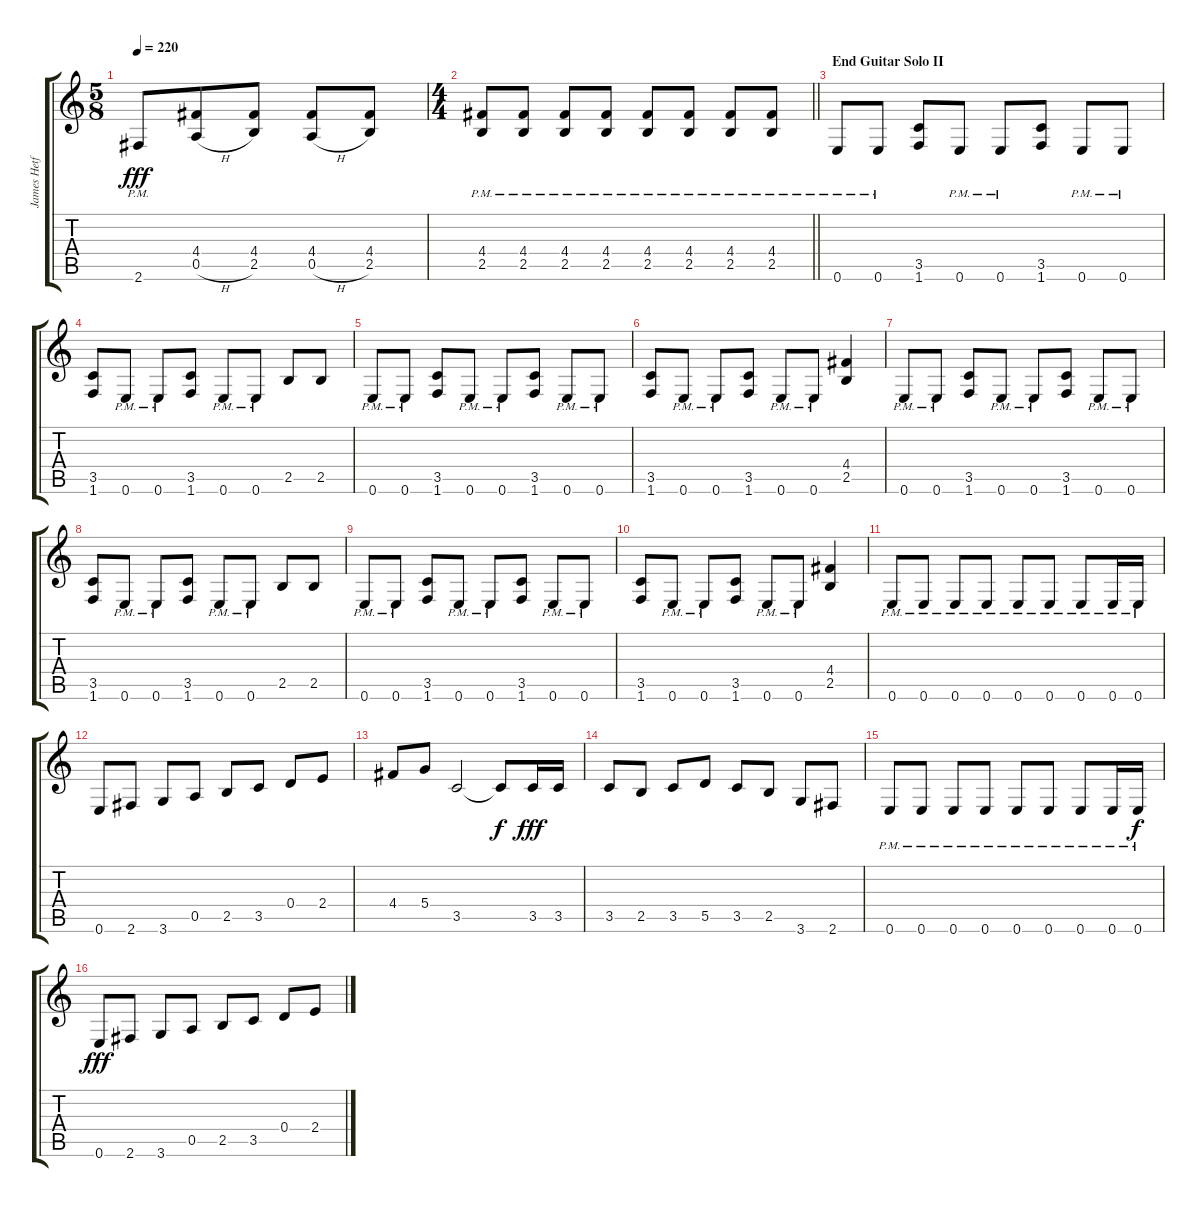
\track ("James Hetfield" "James Hetf") {instrument distortionguitar}
\staff {score tabs}
\tuning (E4 B3 G3 D3 A2 E2) {hide}
\ts (5 8)
\tempo 220
\clef g2
\ks c
2.6{pm}.8{dy fff} (4.4 0.5{h}).8 (4.4 2.5).8 (4.4 0.5{h}).8 (4.4 2.5).8 |
\ts (4 4)
\barLineRight lightlight
(4.4 2.5{pm}).8 (4.4 2.5{pm}).8 (4.4 2.5{pm}).8 (4.4 2.5{pm}).8 (4.4 2.5{pm}).8 (4.4 2.5{pm}).8 (4.4 2.5{pm}).8 (4.4 2.5{pm}).8 |
\section ("" "End Guitar Solo II")
0.6{pm}.8 0.6{pm}.8 (3.5 1.6).8 0.6{pm}.8 0.6{pm}.8 (3.5 1.6).8 0.6{pm}.8 0.6{pm}.8 |
(3.5 1.6).8 0.6{pm}.8 0.6{pm}.8 (3.5 1.6).8 0.6{pm}.8 0.6{pm}.8 2.5.8 2.5.8 |
0.6{pm}.8 0.6{pm}.8 (3.5 1.6).8 0.6{pm}.8 0.6{pm}.8 (3.5 1.6).8 0.6{pm}.8 0.6{pm}.8 |
(3.5 1.6).8 0.6{pm}.8 0.6{pm}.8 (3.5 1.6).8 0.6{pm}.8 0.6{pm}.8 (4.4 2.5).4 |
0.6{pm}.8 0.6{pm}.8 (3.5 1.6).8 0.6{pm}.8 0.6{pm}.8 (3.5 1.6).8 0.6{pm}.8 0.6{pm}.8 |
(3.5 1.6).8 0.6{pm}.8 0.6{pm}.8 (3.5 1.6).8 0.6{pm}.8 0.6{pm}.8 2.5.8 2.5.8 |
0.6{pm}.8 0.6{pm}.8 (3.5 1.6).8 0.6{pm}.8 0.6{pm}.8 (3.5 1.6).8 0.6{pm}.8 0.6{pm}.8 |
(3.5 1.6).8 0.6{pm}.8 0.6{pm}.8 (3.5 1.6).8 0.6{pm}.8 0.6{pm}.8 (4.4 2.5).4 |
0.6{pm}.8 0.6{pm}.8 0.6{pm}.8 0.6{pm}.8 0.6{pm}.8 0.6{pm}.8 0.6{pm}.8 0.6{pm}.16 0.6{pm}.16 |
0.6.8 2.6.8 3.6.8 0.5.8 2.5.8 3.5.8 0.4.8 2.4.8 |
4.4.8 5.4.8 3.5.2 3.5{t}.8{dy f} 3.5.16{dy fff} 3.5.16 |
3.5.8 2.5.8 3.5.8 5.5.8 3.5.8 2.5.8 3.6.8 2.6.8 |
0.6{pm}.8 0.6{pm}.8 0.6{pm}.8 0.6{pm}.8 0.6{pm}.8 0.6{pm}.8 0.6{pm}.8 0.6{pm}.16 0.6{pm}.16{dy f} |
0.6.8{dy fff} 2.6.8 3.6.8 0.5.8 2.5.8 3.5.8 0.4.8 2.4.8
